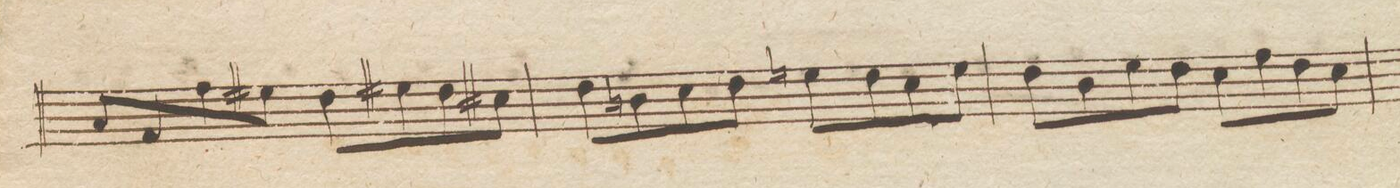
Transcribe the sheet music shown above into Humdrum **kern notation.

**kern	**dynam
*I"Viole.	*
*clefC3	*
*k[]	*
*met(c|)	*
*M2/2	*
8BL/	.
8G/	.
8g\	.
8f#XJ\	.
8e\L	.
8f#X\	.
8e\	.
8d#X\J	.
=192	=192
8e\L	.
8cn\	.
8d\	.
8e\J	.
8fn\L	.
8e\	.
8d\	.
8f\J	.
=193	=193
8e\L	.
8c\	.
8f\	.
8e\J	.
8d\L	.
8g\	.
8e\	.
8d\J	.
=194	=194
*-	*-
